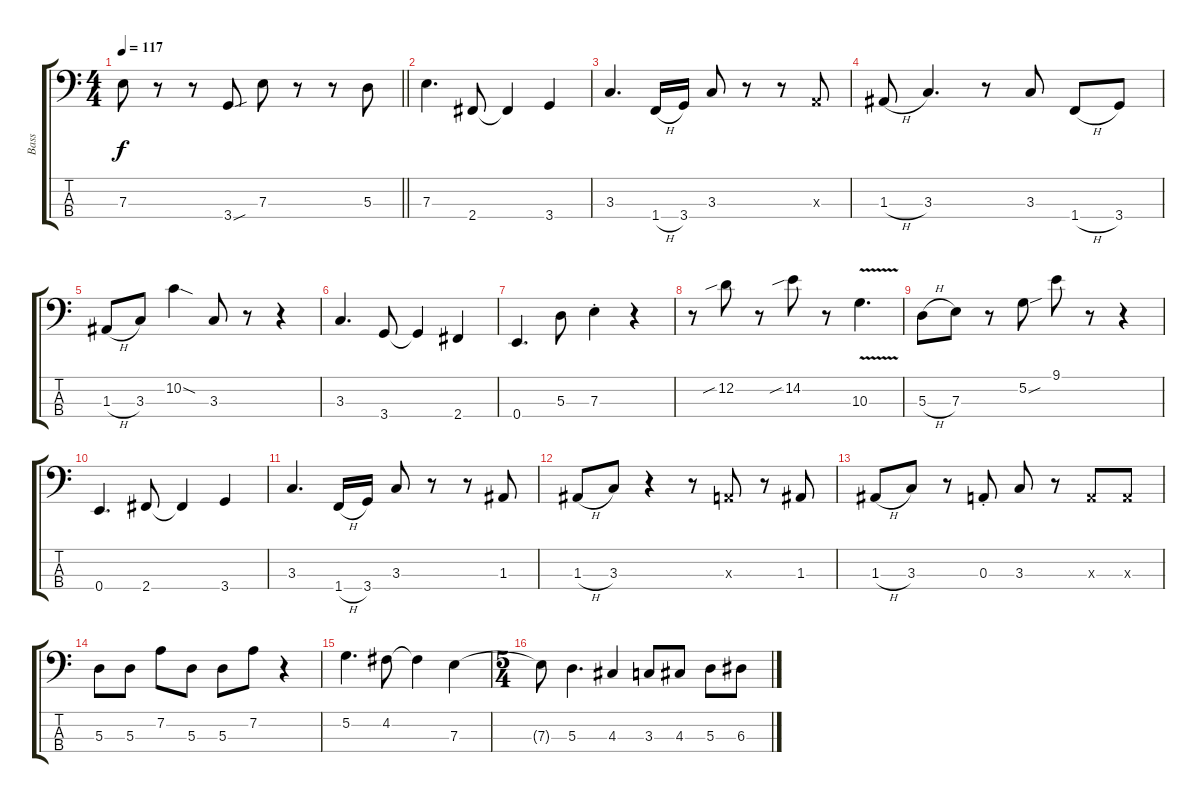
\track ("Bass" "Bass") {instrument electricbassfinger}
\staff {score tabs}
\tuning (G2 D2 A1 E1) {hide}
\ts (4 4)
\tempo 117
\clef f4
\barLineRight lightlight
\ks c
7.3.8{dy f} r.8 r.8 3.4{sou}.8 7.3.8 r.8 r.8 5.3.8 |
7.3.4{d} 2.4.8 2.4{t}.4 3.4.4 |
3.3.4{d} 1.4{h}.16 3.4.16 3.3.8 r.8 r.8 0.3{x}.8 |
1.3{h}.8 3.3.4{d} r.8 3.3.8 1.4{h}.8 3.4.8 |
1.3{h}.8 3.3.8 10.2{sod}.4 3.3.8 r.8 r.4 |
3.3.4{d} 3.4.8 3.4{t}.4 2.4.4 |
0.4.4{d} 5.3.8 7.3{st}.4 r.4 |
r.8 12.2{sib}.8 r.8 14.2{sib}.8 r.8 10.3{v}.4{d} |
5.3{h}.8 7.3.8 r.8 5.2{sou}.8 9.1.8 r.8 r.4 |
0.4.4{d} 2.4.8 2.4{t}.4 3.4.4 |
3.3.4{d} 1.4{h}.16 3.4.16 3.3.8 r.8 r.8 1.3.8 |
1.3{h}.8 3.3.8 r.4 r.8 0.3{x}.8 r.8 1.3.8 |
1.3{h}.8 3.3.8 r.8 0.3{st}.8 3.3.8 r.8 0.3{x}.8 0.3{x}.8 |
5.3.8 5.3.8 7.2.8 5.3.8 5.3.8 7.2.8 r.4 |
5.2.4{d} 4.2.8 4.2{t}.4 7.3.4 |
\ts (5 4)
7.3{t}.8 5.3.4{d} 4.3.4 3.3.8 4.3.8 5.3.8 6.3.8
